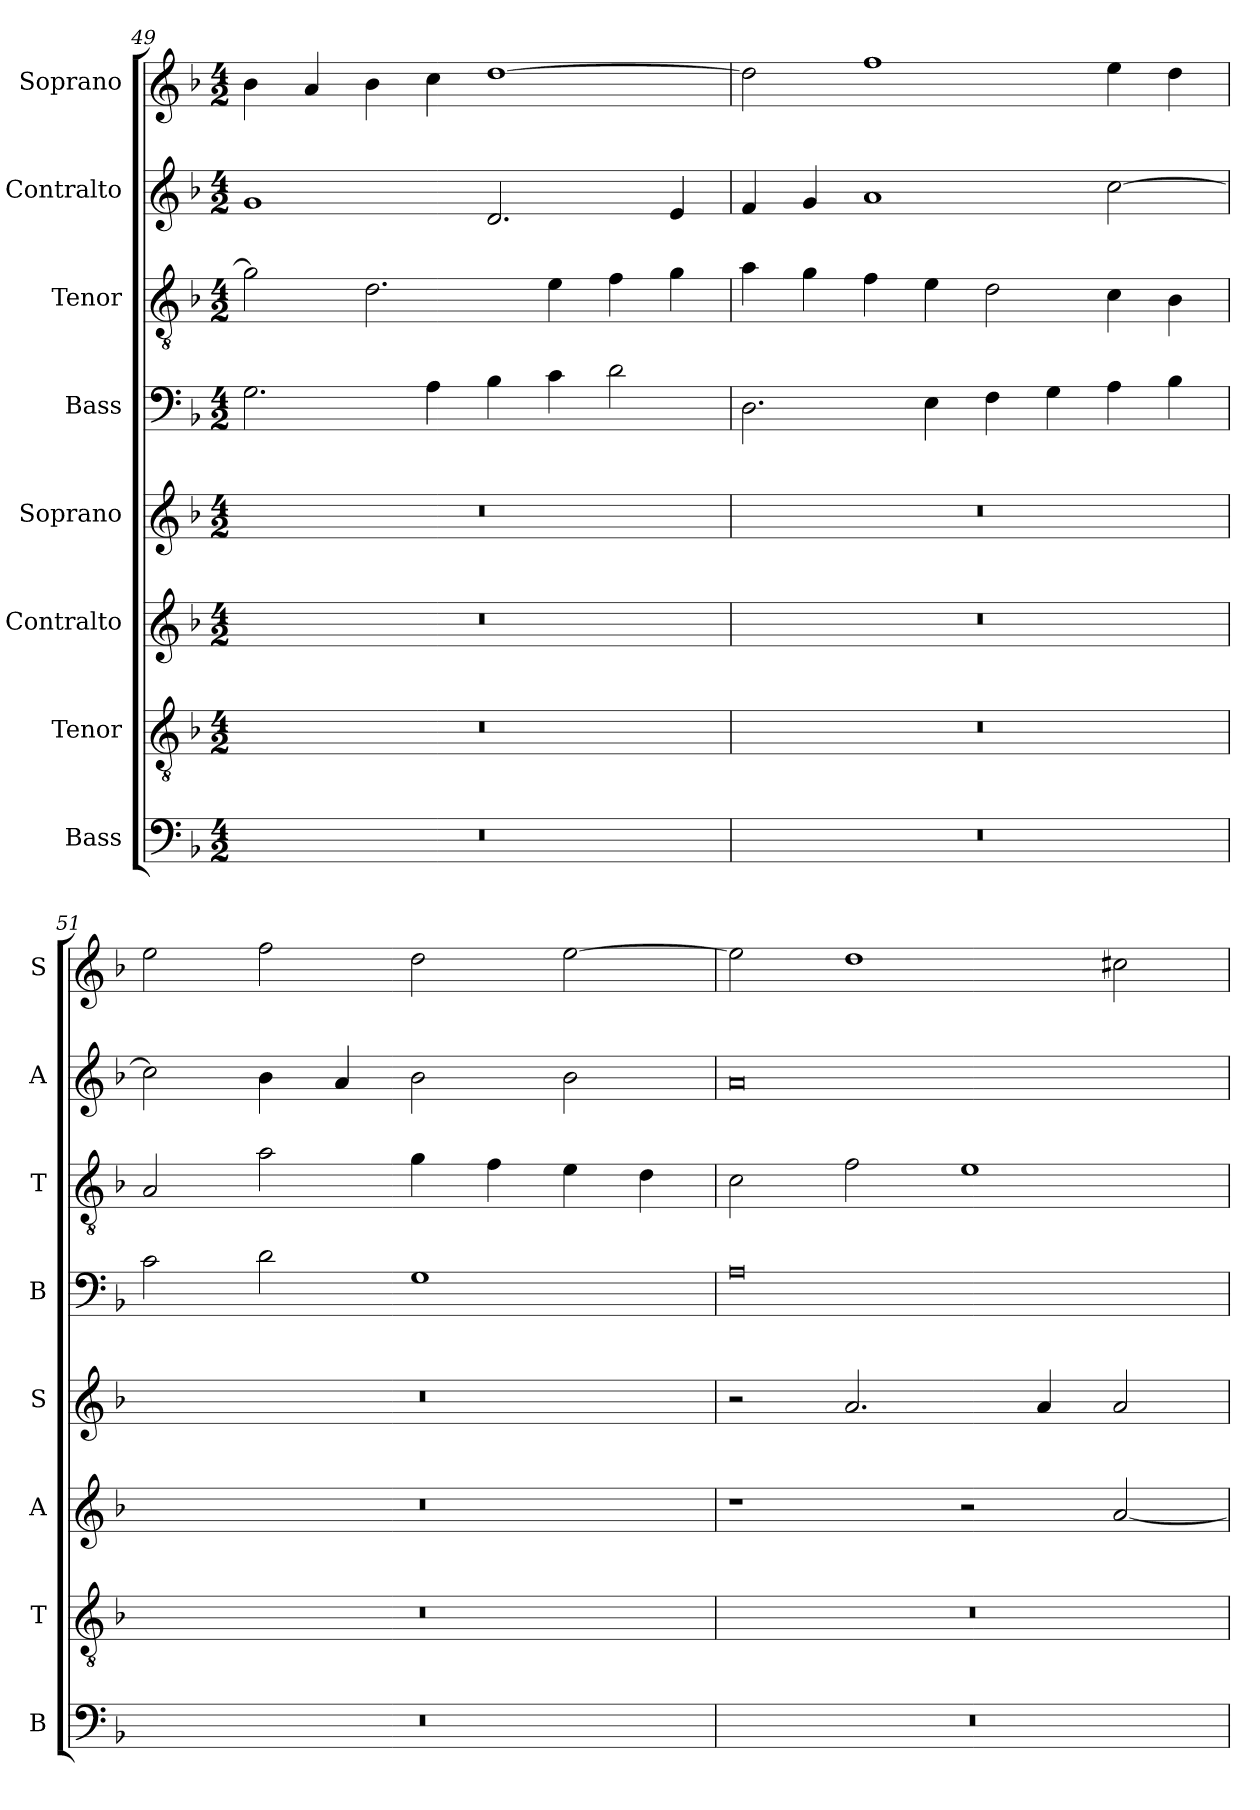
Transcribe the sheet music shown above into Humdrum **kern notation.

**kern	**kern	**kern	**kern	**kern	**kern	**kern	**kern
*part8	*part7	*part6	*part5	*part4	*part3	*part2	*part1
*staff8	*staff7	*staff6	*staff5	*staff4	*staff3	*staff2	*staff1
*I"Bass	*I"Tenor	*I"Contralto	*I"Soprano	*I"Bass	*I"Tenor	*I"Contralto	*I"Soprano
*I'B	*I'T	*I'A	*I'S	*I'B	*I'T	*I'A	*I'S
*clefF4	*clefGv2	*clefG2	*clefG2	*clefF4	*clefGv2	*clefG2	*clefG2
*k[b-]	*k[b-]	*k[b-]	*k[b-]	*k[b-]	*k[b-]	*k[b-]	*k[b-]
*G:dor	*G:dor	*G:dor	*G:dor	*G:dor	*G:dor	*G:dor	*G:dor
*M4/2	*M4/2	*M4/2	*M4/2	*M4/2	*M4/2	*M4/2	*M4/2
=49	=49	=49	=49	=49	=49	=49	=49
0r	0r	0r	0r	2.G	2g]	1g	4b-
.	.	.	.	.	.	.	4a
.	.	.	.	.	2.d	.	4b-
.	.	.	.	4A	.	.	4cc
.	.	.	.	4B-	.	2.d	[1dd
.	.	.	.	4c	4e	.	.
.	.	.	.	2d	4f	.	.
.	.	.	.	.	4g	4e	.
=50	=50	=50	=50	=50	=50	=50	=50
0r	0r	0r	0r	2.D	4a	4f	2dd]
.	.	.	.	.	4g	4g	.
.	.	.	.	.	4f	1a	1ff
.	.	.	.	4E	4e	.	.
.	.	.	.	4F	2d	.	.
.	.	.	.	4G	.	.	.
.	.	.	.	4A	4c	[2cc	4ee
.	.	.	.	4B-	4B-	.	4dd
=51	=51	=51	=51	=51	=51	=51	=51
0r	0r	0r	0r	2c	2A	2cc]	2ee
.	.	.	.	2d	2a	4b-	2ff
.	.	.	.	.	.	4a	.
.	.	.	.	1G	4g	2b-	2dd
.	.	.	.	.	4f	.	.
.	.	.	.	.	4e	2b-	[2ee
.	.	.	.	.	4d	.	.
=52	=52	=52	=52	=52	=52	=52	=52
0r	0r	1r	2r	0A	2c	0a	2ee]
.	.	.	2.a	.	2f	.	1dd
.	.	2r	.	.	1e	.	.
.	.	.	4a	.	.	.	.
.	.	[2a	2a	.	.	.	2cc#X
=	=	=	=	=	=	=	=
*-	*-	*-	*-	*-	*-	*-	*-
